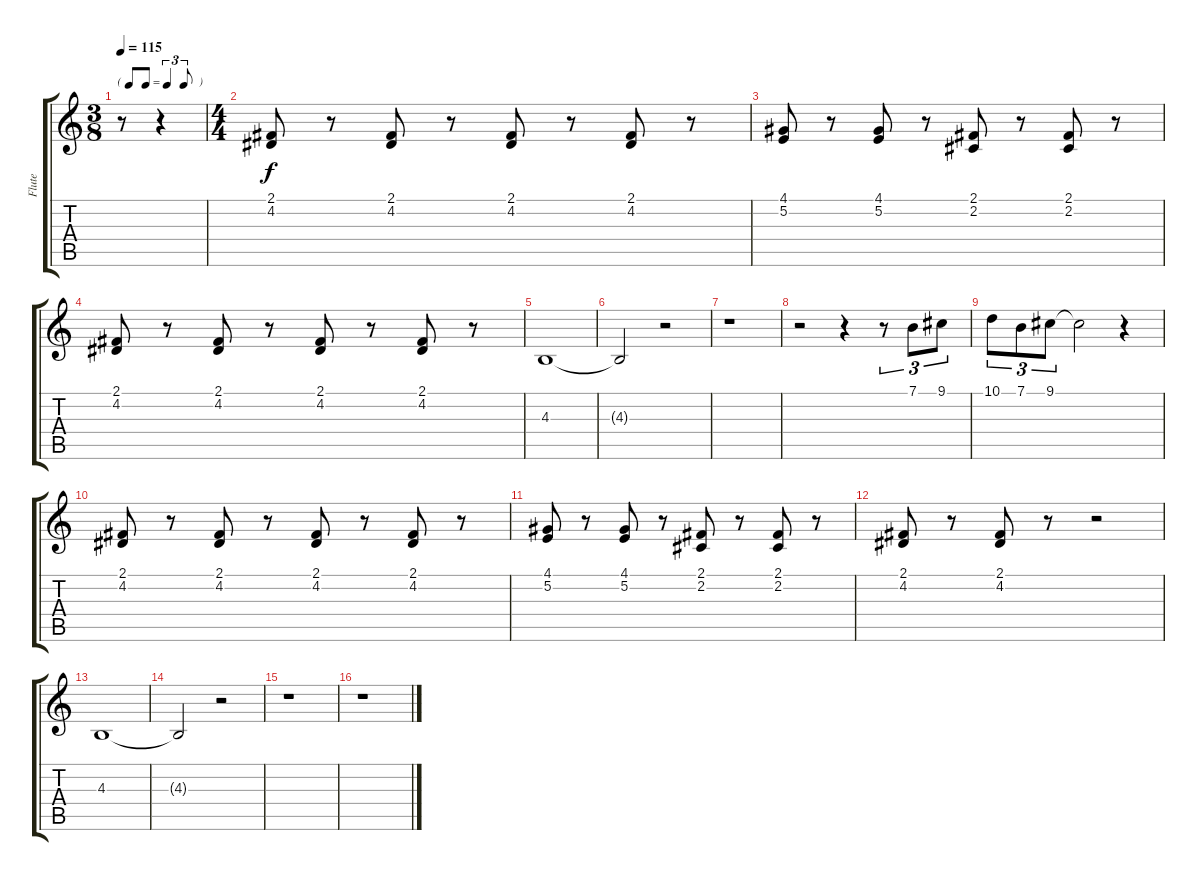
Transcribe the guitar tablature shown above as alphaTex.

\track ("Flute" "Flute") {instrument flute}
\staff {score tabs}
\tuning (E4 B3 G3 D3 A2 E2) {hide}
\ts (3 8)
\tf triplet8th
\tempo 115
\clef g2
\ks c
r.8{dy f instrument flute} r.4 |
\ts (4 4)
(2.1 4.2).8 r.8 (2.1 4.2).8 r.8 (2.1 4.2).8 r.8 (2.1 4.2).8 r.8 |
(4.1 5.2).8 r.8 (4.1 5.2).8 r.8 (2.1 2.2).8 r.8 (2.1 2.2).8 r.8 |
(2.1 4.2).8 r.8 (2.1 4.2).8 r.8 (2.1 4.2).8 r.8 (2.1 4.2).8 r.8 |
4.3.1 |
4.3{t}.2 r.2 |
r.1 |
r.2 r.4 r.8{tu (3 2)} 7.1.8{tu (3 2)} 9.1.8{tu (3 2)} |
10.1.8{tu (3 2)} 7.1.8{tu (3 2)} 9.1.8{tu (3 2)} 9.1{t}.2 r.4 |
(2.1 4.2).8 r.8 (2.1 4.2).8 r.8 (2.1 4.2).8 r.8 (2.1 4.2).8 r.8 |
(4.1 5.2).8 r.8 (4.1 5.2).8 r.8 (2.1 2.2).8 r.8 (2.1 2.2).8 r.8 |
(2.1 4.2).8 r.8 (2.1 4.2).8 r.8 r.2 |
4.3.1 |
4.3{t}.2 r.2 |
r.1 |
r.1
